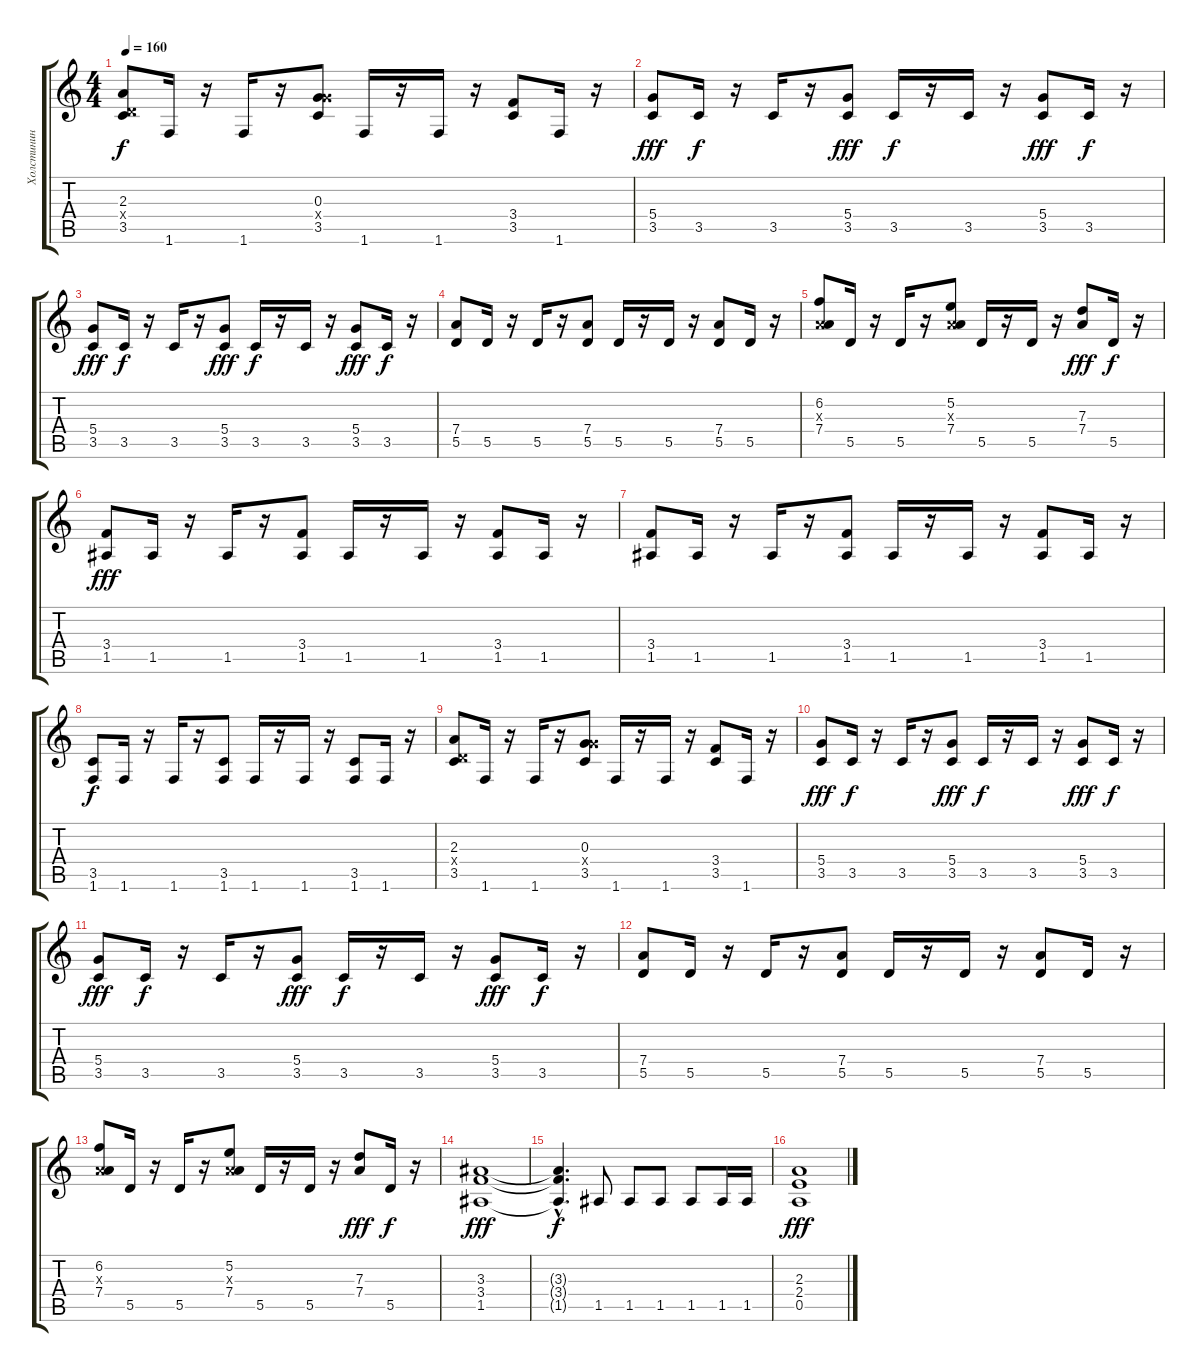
\track ("Холстинин" "Холстинин") {instrument overdrivenguitar}
\staff {score tabs}
\tuning (E4 B3 G3 D3 A2 E2) {hide}
\ts (4 4)
\tempo 160
\clef g2
\ks c
(2.3 0.4{x} 3.5).8{dy f} 1.6.16 r.16 1.6.16 r.16 (0.3 5.4{x} 3.5).8 1.6.16 r.16 1.6.16 r.16 (3.4 3.5).8 1.6.16 r.16 |
(5.4 3.5).8{dy fff} 3.5.16{dy f} r.16 3.5.16 r.16 (5.4 3.5).8{dy fff} 3.5.16{dy f} r.16 3.5.16 r.16 (5.4 3.5).8{dy fff} 3.5.16{dy f} r.16 |
(5.4 3.5).8{dy fff} 3.5.16{dy f} r.16 3.5.16 r.16 (5.4 3.5).8{dy fff} 3.5.16{dy f} r.16 3.5.16 r.16 (5.4 3.5).8{dy fff} 3.5.16{dy f} r.16 |
(7.4 5.5).8 5.5.16 r.16 5.5.16 r.16 (7.4 5.5).8 5.5.16 r.16 5.5.16 r.16 (7.4 5.5).8 5.5.16 r.16 |
(6.2 2.3{x} 7.4).8 5.5.16 r.16 5.5.16 r.16 (5.2 2.3{x} 7.4).8 5.5.16 r.16 5.5.16 r.16 (7.3 7.4).8{dy fff} 5.5.16{dy f} r.16 |
(3.4 1.5).8{dy fff} 1.5.16 r.16 1.5.16 r.16 (3.4 1.5).8 1.5.16 r.16 1.5.16 r.16 (3.4 1.5).8 1.5.16 r.16 |
(3.4 1.5).8 1.5.16 r.16 1.5.16 r.16 (3.4 1.5).8 1.5.16 r.16 1.5.16 r.16 (3.4 1.5).8 1.5.16 r.16 |
(3.5 1.6).8{dy f} 1.6.16 r.16 1.6.16 r.16 (3.5 1.6).8 1.6.16 r.16 1.6.16 r.16 (3.5 1.6).8 1.6.16 r.16 |
(2.3 0.4{x} 3.5).8 1.6.16 r.16 1.6.16 r.16 (0.3 5.4{x} 3.5).8 1.6.16 r.16 1.6.16 r.16 (3.4 3.5).8 1.6.16 r.16 |
(5.4 3.5).8{dy fff} 3.5.16{dy f} r.16 3.5.16 r.16 (5.4 3.5).8{dy fff} 3.5.16{dy f} r.16 3.5.16 r.16 (5.4 3.5).8{dy fff} 3.5.16{dy f} r.16 |
(5.4 3.5).8{dy fff} 3.5.16{dy f} r.16 3.5.16 r.16 (5.4 3.5).8{dy fff} 3.5.16{dy f} r.16 3.5.16 r.16 (5.4 3.5).8{dy fff} 3.5.16{dy f} r.16 |
(7.4 5.5).8 5.5.16 r.16 5.5.16 r.16 (7.4 5.5).8 5.5.16 r.16 5.5.16 r.16 (7.4 5.5).8 5.5.16 r.16 |
(6.2 2.3{x} 7.4).8 5.5.16 r.16 5.5.16 r.16 (5.2 2.3{x} 7.4).8 5.5.16 r.16 5.5.16 r.16 (7.3 7.4).8{dy fff} 5.5.16{dy f} r.16 |
(3.3 3.4 1.5).1{dy fff} |
(3.3{hac t} 3.4{hac t} 1.5{hac t}).4{d dy f} 1.5.8 1.5.8 1.5.8 1.5.8 1.5.16 1.5.16 |
(2.3 2.4 0.5).1{dy fff}
